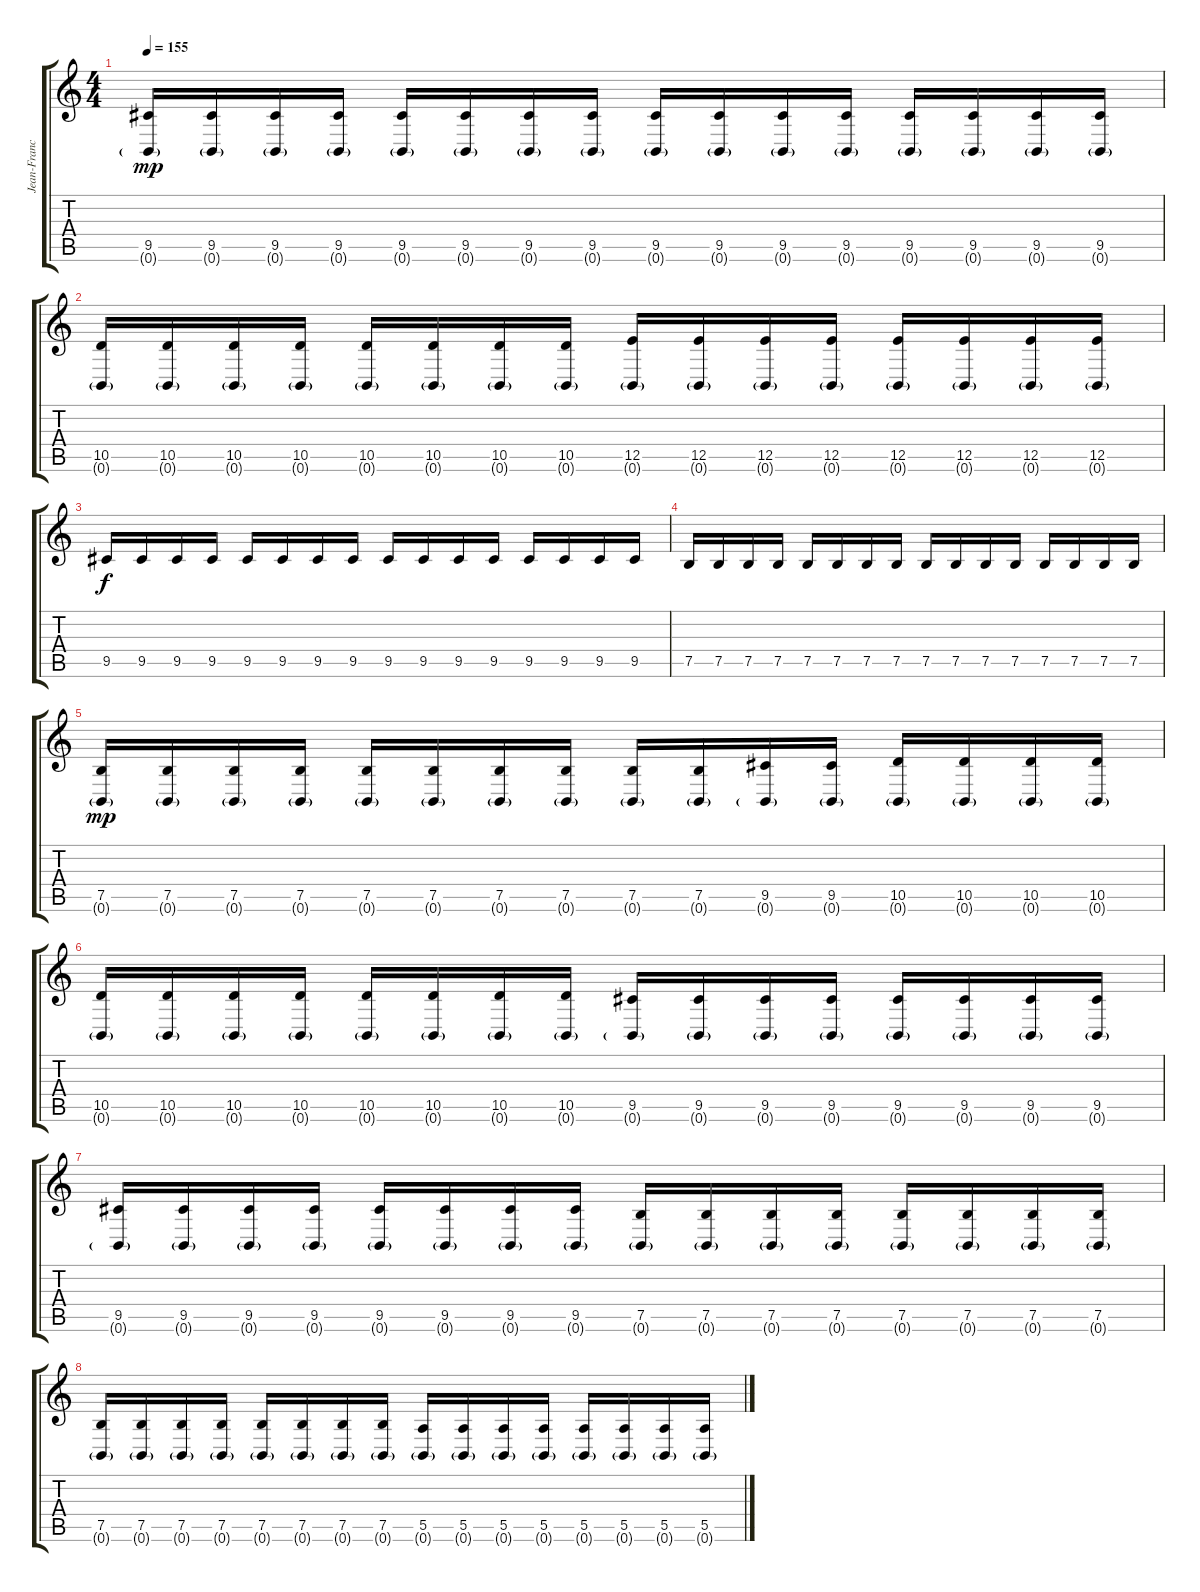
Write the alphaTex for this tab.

\track ("Jean-Francois Dagenals (Rhythm)" "Jean-Franc") {instrument distortionguitar}
\staff {score tabs}
\tuning (B3 Gb3 D3 A2 E2 B1) {hide}
\ts (4 4)
\tempo 155
\clef g2
\ks c
(9.5 0.6{g}).16{dy mp} (9.5 0.6{g}).16 (9.5 0.6{g}).16 (9.5 0.6{g}).16 (9.5 0.6{g}).16 (9.5 0.6{g}).16 (9.5 0.6{g}).16 (9.5 0.6{g}).16 (9.5 0.6{g}).16 (9.5 0.6{g}).16 (9.5 0.6{g}).16 (9.5 0.6{g}).16 (9.5 0.6{g}).16 (9.5 0.6{g}).16 (9.5 0.6{g}).16 (9.5 0.6{g}).16 |
(10.5 0.6{g}).16 (10.5 0.6{g}).16 (10.5 0.6{g}).16 (10.5 0.6{g}).16 (10.5 0.6{g}).16 (10.5 0.6{g}).16 (10.5 0.6{g}).16 (10.5 0.6{g}).16 (12.5 0.6{g}).16 (12.5 0.6{g}).16 (12.5 0.6{g}).16 (12.5 0.6{g}).16 (12.5 0.6{g}).16 (12.5 0.6{g}).16 (12.5 0.6{g}).16 (12.5 0.6{g}).16 |
9.5.16{dy f} 9.5.16 9.5.16 9.5.16 9.5.16 9.5.16 9.5.16 9.5.16 9.5.16 9.5.16 9.5.16 9.5.16 9.5.16 9.5.16 9.5.16 9.5.16 |
7.5.16 7.5.16 7.5.16 7.5.16 7.5.16 7.5.16 7.5.16 7.5.16 7.5.16 7.5.16 7.5.16 7.5.16 7.5.16 7.5.16 7.5.16 7.5.16 |
(7.5 0.6{g}).16{dy mp} (7.5 0.6{g}).16 (7.5 0.6{g}).16 (7.5 0.6{g}).16 (7.5 0.6{g}).16 (7.5 0.6{g}).16 (7.5 0.6{g}).16 (7.5 0.6{g}).16 (7.5 0.6{g}).16 (7.5 0.6{g}).16 (9.5 0.6{g}).16 (9.5 0.6{g}).16 (10.5 0.6{g}).16 (10.5 0.6{g}).16 (10.5 0.6{g}).16 (10.5 0.6{g}).16 |
(10.5 0.6{g}).16 (10.5 0.6{g}).16 (10.5 0.6{g}).16 (10.5 0.6{g}).16 (10.5 0.6{g}).16 (10.5 0.6{g}).16 (10.5 0.6{g}).16 (10.5 0.6{g}).16 (9.5 0.6{g}).16 (9.5 0.6{g}).16 (9.5 0.6{g}).16 (9.5 0.6{g}).16 (9.5 0.6{g}).16 (9.5 0.6{g}).16 (9.5 0.6{g}).16 (9.5 0.6{g}).16 |
(9.5 0.6{g}).16 (9.5 0.6{g}).16 (9.5 0.6{g}).16 (9.5 0.6{g}).16 (9.5 0.6{g}).16 (9.5 0.6{g}).16 (9.5 0.6{g}).16 (9.5 0.6{g}).16 (7.5 0.6{g}).16 (7.5 0.6{g}).16 (7.5 0.6{g}).16 (7.5 0.6{g}).16 (7.5 0.6{g}).16 (7.5 0.6{g}).16 (7.5 0.6{g}).16 (7.5 0.6{g}).16 |
(7.5 0.6{g}).16 (7.5 0.6{g}).16 (7.5 0.6{g}).16 (7.5 0.6{g}).16 (7.5 0.6{g}).16 (7.5 0.6{g}).16 (7.5 0.6{g}).16 (7.5 0.6{g}).16 (5.5 0.6{g}).16 (5.5 0.6{g}).16 (5.5 0.6{g}).16 (5.5 0.6{g}).16 (5.5 0.6{g}).16 (5.5 0.6{g}).16 (5.5 0.6{g}).16 (5.5 0.6{g}).16
